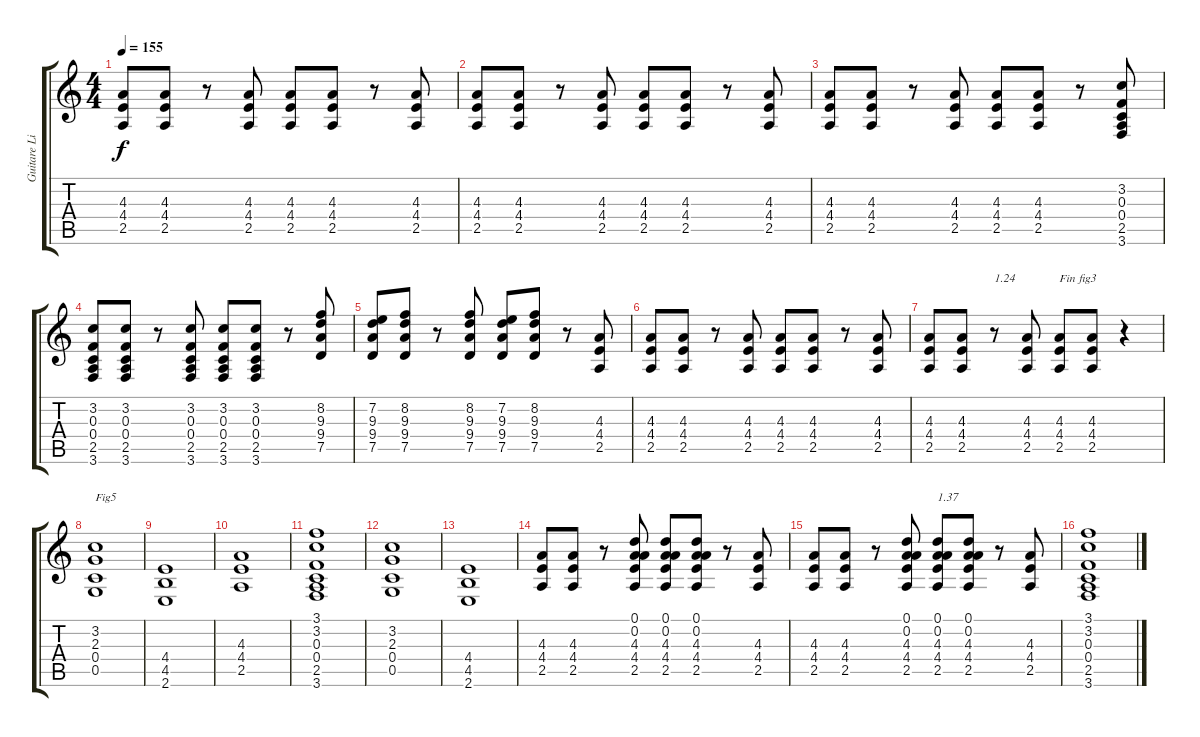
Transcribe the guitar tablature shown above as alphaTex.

\track ("Guitare Live D" "Guitare Li") {instrument distortionguitar}
\staff {score tabs}
\tuning (D4 A3 F3 C3 G2 D2) {hide}
\ts (4 4)
\tempo 155
\clef g2
\ks c
(4.3 4.4 2.5).8{dy f} (4.3 4.4 2.5).8 r.8 (4.3 4.4 2.5).8 (4.3 4.4 2.5).8 (4.3 4.4 2.5).8 r.8 (4.3 4.4 2.5).8 |
(4.3 4.4 2.5).8 (4.3 4.4 2.5).8 r.8 (4.3 4.4 2.5).8 (4.3 4.4 2.5).8 (4.3 4.4 2.5).8 r.8 (4.3 4.4 2.5).8 |
(4.3 4.4 2.5).8 (4.3 4.4 2.5).8 r.8 (4.3 4.4 2.5).8 (4.3 4.4 2.5).8 (4.3 4.4 2.5).8 r.8 (3.2 0.3 0.4 2.5 3.6).8 |
(3.2 0.3 0.4 2.5 3.6).8 (3.2 0.3 0.4 2.5 3.6).8 r.8 (3.2 0.3 0.4 2.5 3.6).8 (3.2 0.3 0.4 2.5 3.6).8 (3.2 0.3 0.4 2.5 3.6).8 r.8 (8.2 9.3 9.4 7.5).8 |
(7.2 9.3 9.4 7.5).8 (8.2 9.3 9.4 7.5).8 r.8 (8.2 9.3 9.4 7.5).8 (7.2 9.3 9.4 7.5).8 (8.2 9.3 9.4 7.5).8 r.8 (4.3 4.4 2.5).8 |
(4.3 4.4 2.5).8 (4.3 4.4 2.5).8 r.8 (4.3 4.4 2.5).8 (4.3 4.4 2.5).8 (4.3 4.4 2.5).8 r.8 (4.3 4.4 2.5).8 |
(4.3 4.4 2.5).8 (4.3 4.4 2.5).8 r.8{txt "1.24"} (4.3 4.4 2.5).8 (4.3 4.4 2.5).8{txt "Fin fig3"} (4.3 4.4 2.5).8 r.4 |
(3.2 2.3 0.4 0.5).1{txt "Fig5"} |
(4.4 4.5 2.6).1 |
(4.3 4.4 2.5).1 |
(3.1 3.2 0.3 0.4 2.5 3.6).1 |
(3.2 2.3 0.4 0.5).1 |
(4.4 4.5 2.6).1 |
(4.3 4.4 2.5).8 (4.3 4.4 2.5).8 r.8 (0.1 0.2 4.3 4.4 2.5).8 (0.1 0.2 4.3 4.4 2.5).8 (0.1 0.2 4.3 4.4 2.5).8 r.8 (4.3 4.4 2.5).8 |
(4.3 4.4 2.5).8 (4.3 4.4 2.5).8 r.8 (0.1 0.2 4.3 4.4 2.5).8 (0.1 0.2 4.3 4.4 2.5).8{txt "1.37"} (0.1 0.2 4.3 4.4 2.5).8 r.8 (4.3 4.4 2.5).8 |
(3.1 3.2 0.3 0.4 2.5 3.6).1
